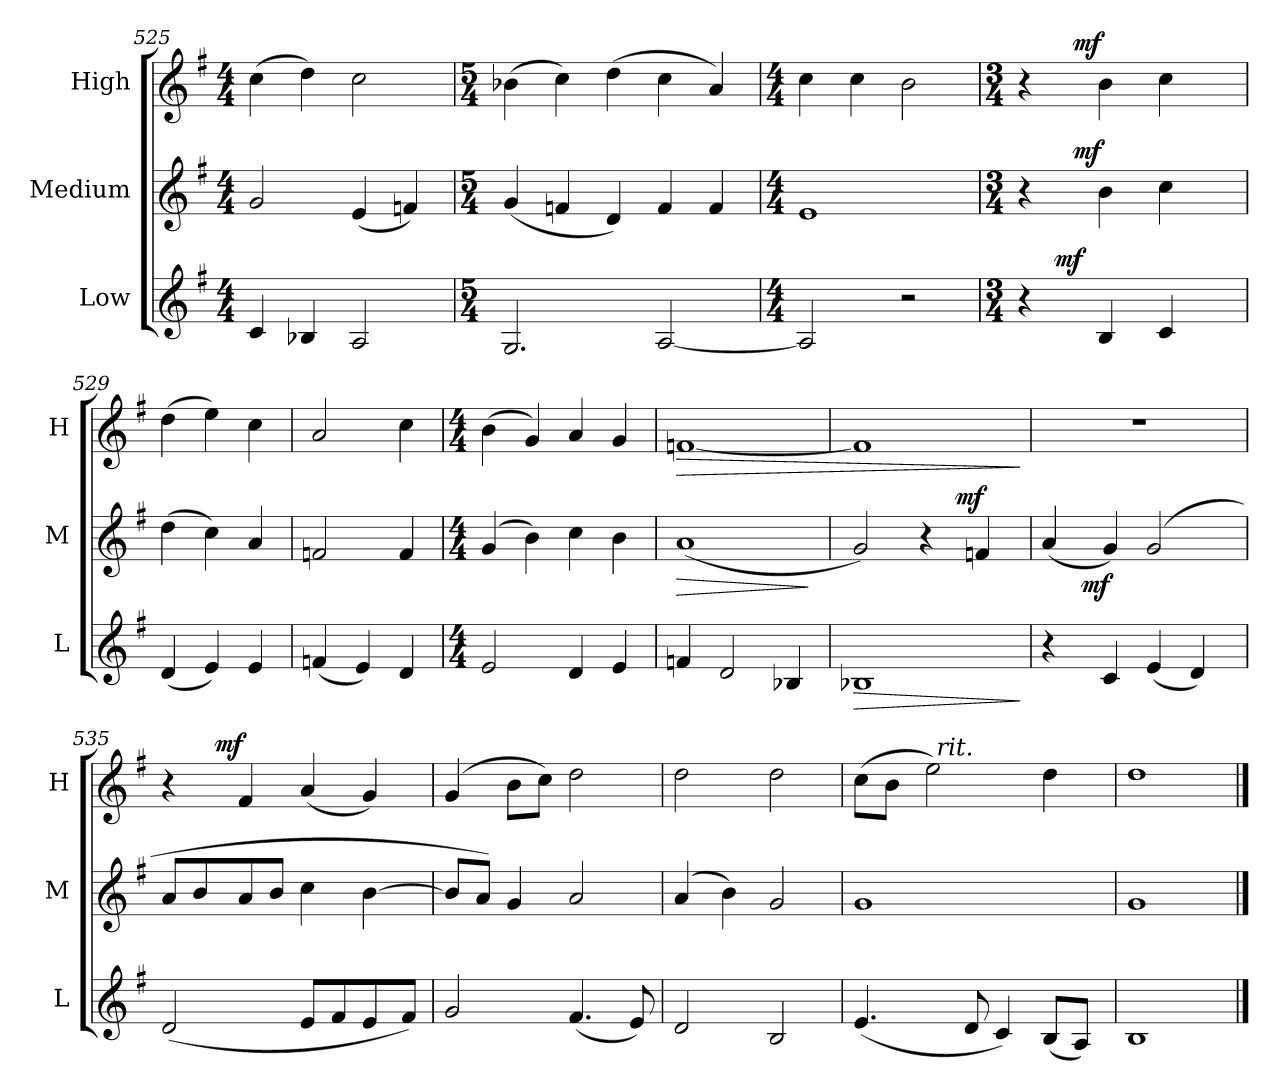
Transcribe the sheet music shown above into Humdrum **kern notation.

**kern	**dynam	**kern	**dynam	**kern	**dynam
*part3	*part3	*part2	*part2	*part1	*part1
*staff3	*staff3	*staff2	*staff2	*staff1	*staff1
*I"Low	*	*I"Medium	*	*I"High	*
*I'L	*	*I'M	*	*I'H	*
*clefG2	*	*clefG2	*	*clefG2	*
*k[f#]	*	*k[f#]	*	*k[f#]	*
*G:	*	*G:	*	*G:	*
*M4/4	*	*M4/4	*	*M4/4	*
=525	=525	=525	=525	=525	=525
4c/	.	2g/	.	(>4cc\	.
4B-X/	.	.	.	4dd\)	.
2A/	.	(<4e/	.	2cc\	.
.	.	4fn/)	.	.	.
!!LO:LB:g=z
=526	=526	=526	=526	=526	=526
*M5/4	*	*M5/4	*	*M5/4	*
2.G/	.	(<4g/	.	(>4b-X\	.
.	.	4fn/	.	4cc\)	.
.	.	4d/)	.	(>4dd\	.
[<2A/	.	4f/	.	4cc\	.
.	.	4f/	.	4a/)	.
=527	=527	=527	=527	=527	=527
*M4/4	*	*M4/4	*	*M4/4	*
2A/]	.	1e	.	4cc\	.
.	.	.	.	4cc\	.
2r	.	.	.	2b\	.
=528	=528	=528	=528	=528	=528
*M3/4	*	*M3/4	*	*M3/4	*
*^	*	*^	*	*^	*
4r	12..ryy	.	4r	6ryy	.	4r	6ryy	.
!	!	!LO:DY:a	!	!	!	!	!	!
.	3ryy	mf	.	.	.	.	.	.
.	.	.	.	96ryy	.	.	96ryy	.
!	!	!	!	!	!LO:DY:a	!	!	!LO:DY:a
.	.	.	.	3ryy	mf	.	3ryy	mf
4B/	.	.	4b\	.	.	4b\	.	.
.	6ryy	.	.	.	.	.	.	.
4c/	.	.	4cc\	.	.	4cc\	.	.
.	.	.	.	6ryy	.	.	6ryy	.
.	12ryy	.	.	.	.	.	.	.
.	.	.	.	24..ryy	.	.	24..ryy	.
.	48ryy	.	.	.	.	.	.	.
*v	*v	*	*	*	*	*v	*v	*
*	*	*v	*v	*	*	*
=529	=529	=529	=529	=529	=529
(<4d/	.	(>4dd\	.	(>4dd\	.
4e/)	.	4cc\)	.	4ee\)	.
4e/	.	4a/	.	4cc\	.
=530	=530	=530	=530	=530	=530
(<4fn/	.	2fn/	.	2a/	.
4e/)	.	.	.	.	.
4d/	.	4f/	.	4cc\	.
!!LO:LB:g=z
=531	=531	=531	=531	=531	=531
*M4/4	*	*M4/4	*	*M4/4	*
2e/	.	(4g/	.	(>4b\	.
.	.	4b\)	.	4g/)	.
4d/	.	4cc\	.	4a/	.
4e/	.	4b\	.	4g/	.
=532	=532	=532	=532	=532	=532
!	!	!	!LO:HP:b	!	!LO:HP:b
4fn/	.	(<1a	>	[<1fn	>
2d/	.	.	.	.	.
4B-X/	.	.	.	.	.
.	.	.	]	.	.
=533	=533	=533	=533	=533	=533
!	!LO:HP:b	!	!	!	!
*	*	*^	*	*	*
1B-X	>	2g/)	2ryy	.	1f]	.
.	.	4r	8.ryy	.	.	.
!	!	!	!	!LO:DY:a	!	!
.	.	.	4ryy	mf	.	.
.	.	4fn/	.	.	.	.
.	.	.	16ryy	.	.	.
.	]	.	.	.	.	]
=534	=534	=534	=534	=534	=534	=534
4r	.	(<4a/	6ryy	.	1r	.
.	.	.	96ryy	.	.	.
!	!	!	!	!LO:DY:b	!	!
.	.	.	3%2ryy	mf	.	.
4c/	.	4g/)	.	.	.	.
(<4e/	.	(2g/	.	.	.	.
4d/)	.	.	.	.	.	.
.	.	.	12...ryy	.	.	.
*	*	*v	*v	*	*	*
=535	=535	=535	=535	=535	=535
*	*	*	*	*^	*
(<2d/	.	8a/L	.	4r	6ryy	.
.	.	8b/	.	.	.	.
.	.	.	.	.	96ryy	.
!	!	!	!	!	!	!LO:DY:a
.	.	.	.	.	3%2ryy	mf
.	.	8a/	.	4f#/	.	.
.	.	8b/J	.	.	.	.
8e/L	.	4cc\	.	(<4a/	.	.
8f#/	.	.	.	.	.	.
8e/	.	[<4b\	.	4g/)	.	.
.	.	.	.	.	12...ryy	.
8f#/J)	.	.	.	.	.	.
*	*	*	*	*v	*v	*
!!LO:LB:g=z
=536	=536	=536	=536	=536	=536
2g/	.	8b/L]	.	(4g/	.
.	.	8a/J)	.	.	.
.	.	4g/	.	8b\L	.
.	.	.	.	8cc\J)	.
(<4.f#/	.	2a/	.	2dd\	.
8e/)	.	.	.	.	.
=537	=537	=537	=537	=537	=537
2d/	.	(4a/	.	2dd\	.
.	.	4b\)	.	.	.
2B/	.	2g/	.	2dd\	.
=538	=538	=538	=538	=538	=538
*	*	*	*	*^	*
(<4.e/	.	1g	.	(>8cc\L	6ryy	.
.	.	.	.	8b\J	.	.
.	.	.	.	.	12ryy	.
.	.	.	.	2ee\)	48ryy	.
!	!	!	!	!	!LO:TX:a:i:t=rit.	!
.	.	.	.	.	3%2ryy	.
8d/	.	.	.	.	.	.
4c/)	.	.	.	.	.	.
(<8B/L	.	.	.	4dd\	.	.
8A/J)	.	.	.	.	.	.
.	.	.	.	.	24.ryy	.
*	*	*	*	*v	*v	*
=539	=539	=539	=539	=539	=539
1B	.	1g	.	1dd	.
==	==	==	==	==	==
*-	*-	*-	*-	*-	*-
